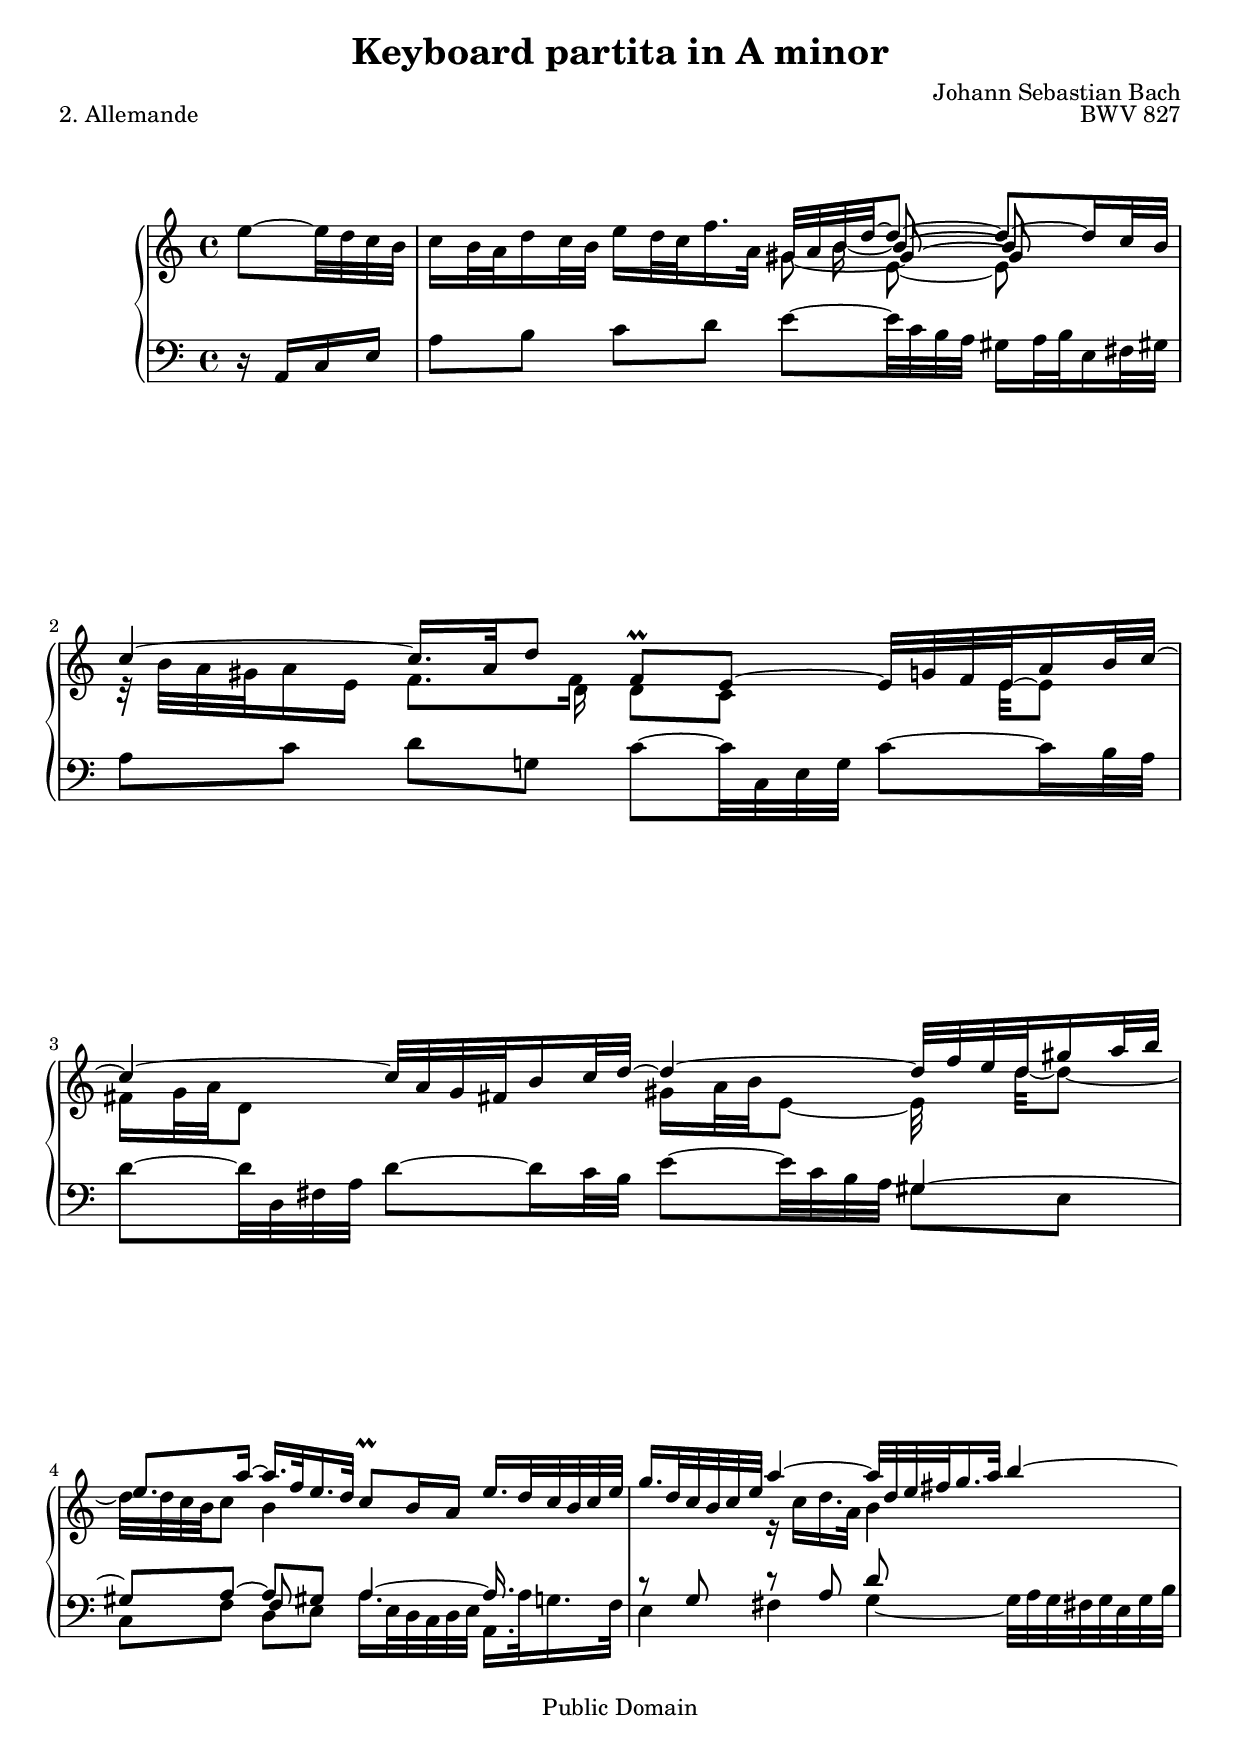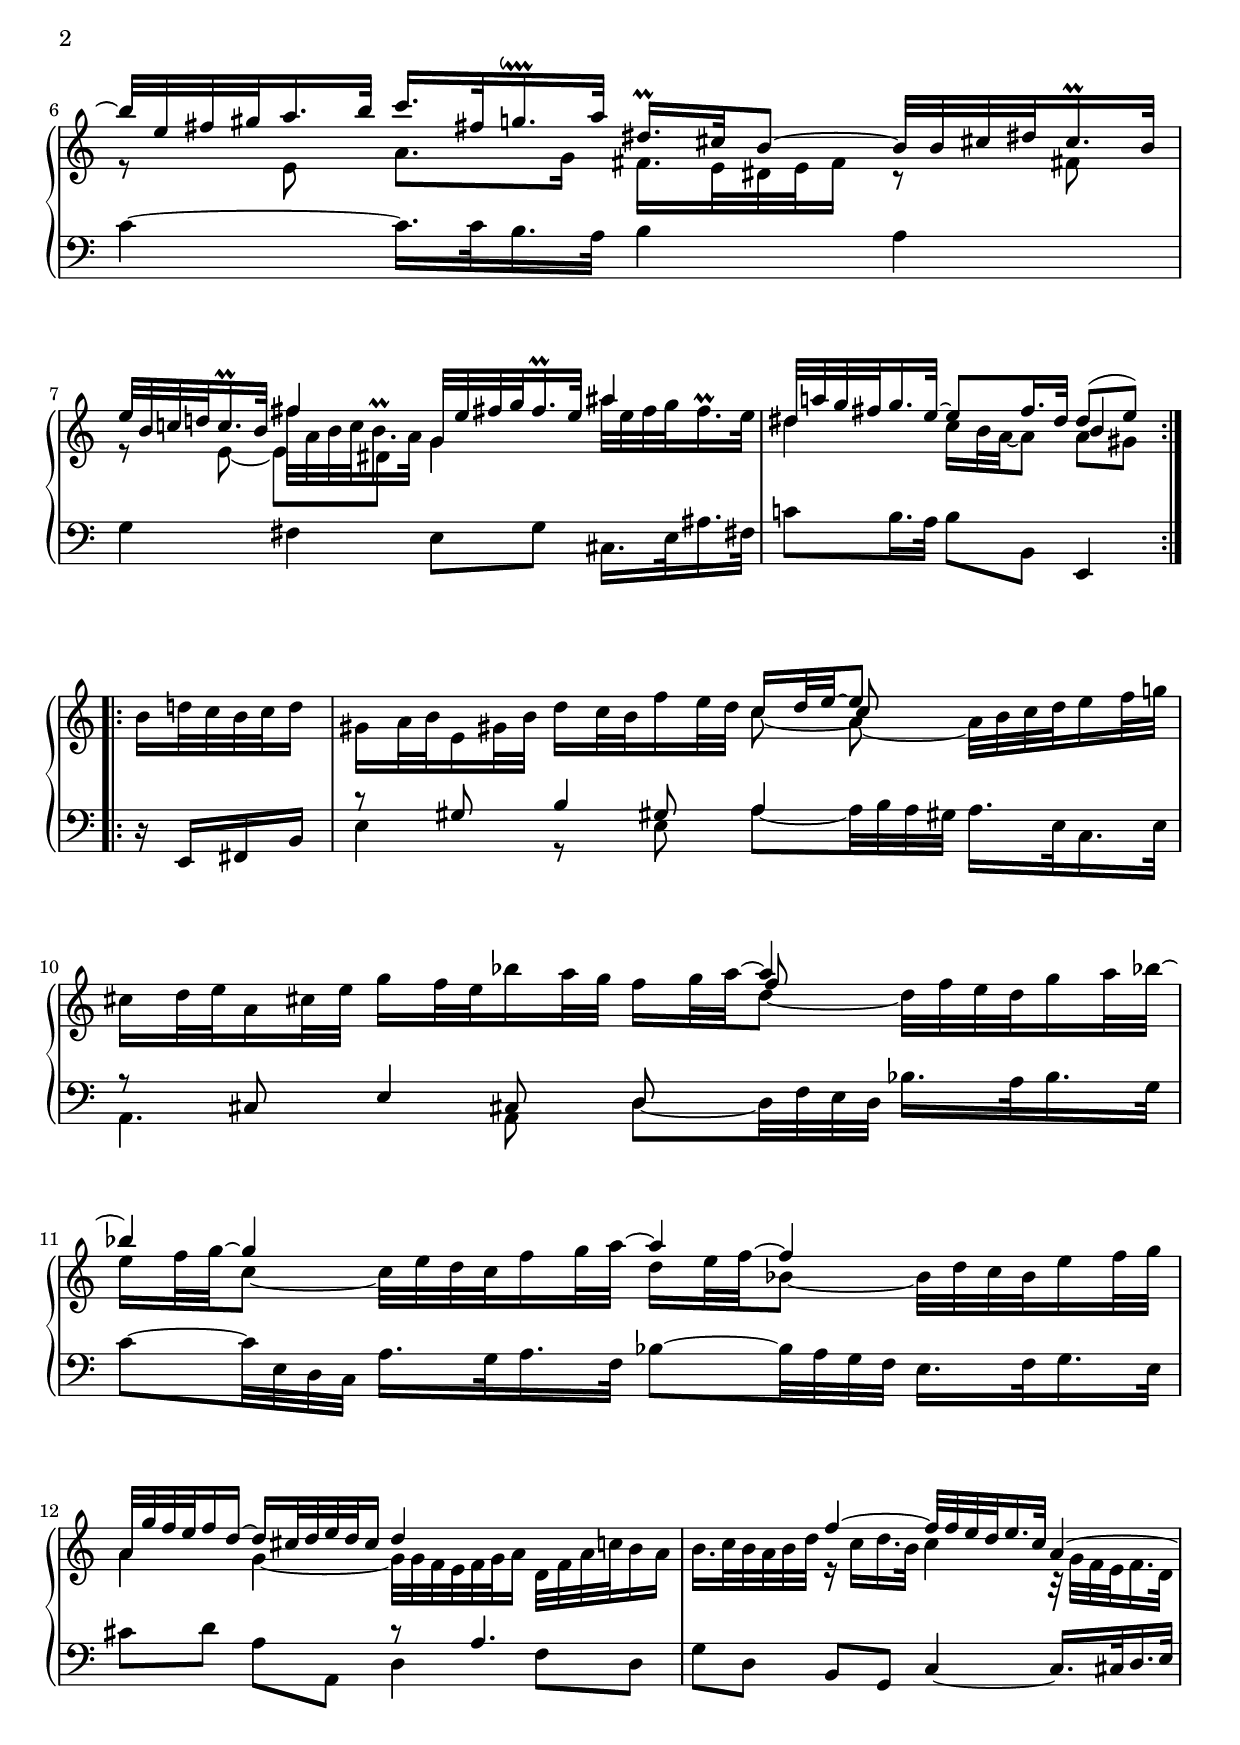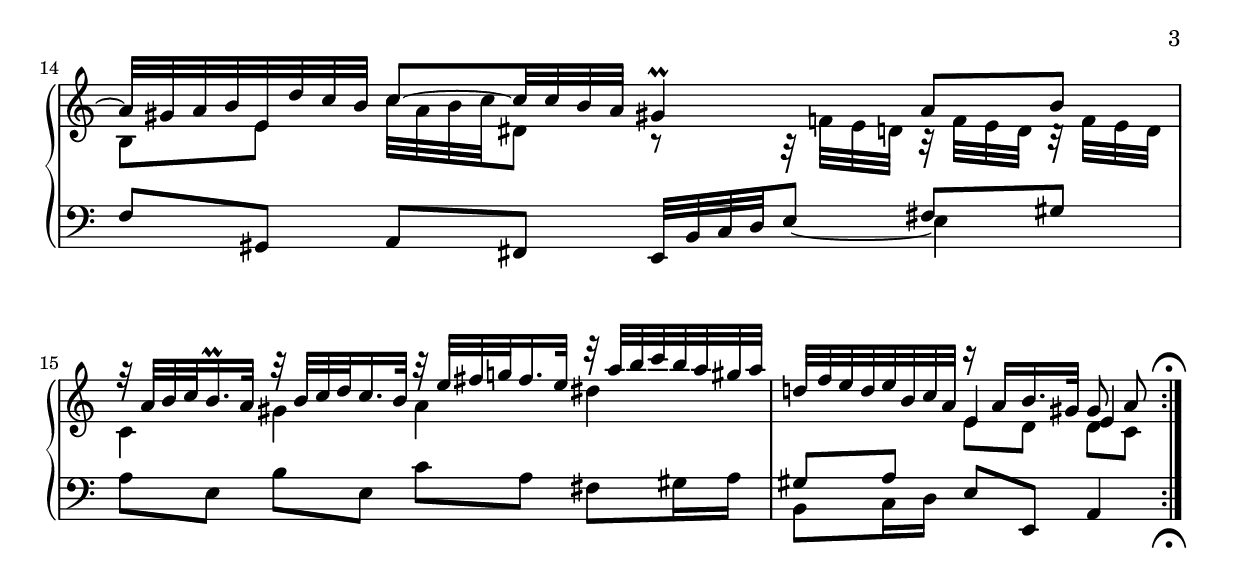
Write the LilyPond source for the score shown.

% This file prints Bach BWV 827, movement 2. Allemande

\version "2.10.33"

\header
{
  title    	    = "Keyboard partita in A minor"
  composer 	    = "Johann Sebastian Bach"
  opus     	    = "BWV 827"
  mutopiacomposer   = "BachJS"
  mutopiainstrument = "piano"
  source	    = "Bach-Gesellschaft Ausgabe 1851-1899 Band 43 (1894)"
  sourceurl         = "http://imslp.org/wiki/Notebook_for_Anna_Magdalena_Bach_(Bach,_Johann_Sebastian)"
  sourceurltwo      = "http://world.std.com/~swmcd/steven/music/bach/Bach-AnnaMagdalena1725.pdf"
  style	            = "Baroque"
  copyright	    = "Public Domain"
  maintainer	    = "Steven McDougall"
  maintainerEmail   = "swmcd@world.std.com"
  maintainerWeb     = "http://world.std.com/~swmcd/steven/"
}

% Acknowledgments
%
% Wolfgang Suppan <wsu@chello.at>

\include "english.ly"

% Beam Count function
bc = #(define-music-function (parser location left right) (integer? integer?)
#{
\set stemLeftBeamCount  = #$left
\set stemRightBeamCount = #$right   
#})

% force-hshift function
hs = #(define-music-function (parser location hshift) (number?)
#{
  \once \override NoteColumn #'force-hshift = #$hshift
#})

longStem = #(define-music-function (parser location length) (number?)
#{
  \once \override Stem #'length = #$length
#})

noStem = 
{ 
  \once \override Stem #'transparent = ##t 
  \once \override Stem #'length      = #12
}


upper = \relative c''
{
  \clef treble 
  \key a \minor

  \repeat volta 2
  {
    \partial 4 e8 ~ e32 d c b |

    % 1
    c16 b32 a d 16 c32 b e16 d32 c f16. a,32 

    << {                          \stemUp   \tieUp   gs32[ a b d         ~                           d 8] \noBeam ~ d 8 ~ d16 c32 b } 
       	 \new Voice { \voiceOne   \stemDown \tieDown s 16    b16 \noBeam ~ \stemUp \shiftOnn  \tieUp \override Stem #'length = #8
                                                                                                     b 8  \noBeam ~ b 8   s8        }

       	 \new Voice { \voiceThree \stemDown \tieDown gs 8        \noBeam ~ \stemUp \shiftOnnn \tieUp gs8  \noBeam ~ gs8   s8        } 
       	 \new Voice { \voiceTwo                      s  8                                            e 8  \noBeam ~ e 8   s8        } >>  |

    % 2
    << {            c'4 ~               c16. a32 d8      f, \prall e ~  e32[ g f e     a16 b32 c] ~ } \\
       {            r32 b[ a gs a16 e]  f8.         f16  d8        c    s4                          } \\
       { \voiceFour s4                  s8. \hs #.4 d16  s4             s16.     \tieUp e32 ~ e8           } >> |
                                                                                 % The source has e8. here, 
					      	                                 % but that's an abuse of notation 
                                                                                 % that LilyPond doesn't support. 
	 					                                      

% Without a line break here, measures 2 and 3 end up on the same line,
% and then the e32 ~ e8 tie in measure 2 gets squeezed down to nothing,
% and I couldn't find a good way to unsqueeze it.
\break

    % 3
    << { c'4 ~              c32[ a g fs! b16 c32 d] ~  d4 ~                d32[ f e d      gs16 a32 b] } \\
       { fs,16[ g32 a d,8]  s4                         gs16[ a32 b e,8] ~  e32  s16 d'32 ~ d8 ~        } >>  |
                                                                                    % The source has d8. here.  
                                                                                    %  cf. measure 2

    % 4
    << { e8.            a16 ~ a16.[ f32 e16. d32] } \\
       { d32[ d c b c8]       b4                  } >> \override Script #'padding = #2
                                                       c8 \prall b16 a e'16.[ \bc #2 #3 d32 \bc #3 #3 c b c e]   |

    % 5
    g16.[ \bc #2 #3 d32 \bc #3 #3 c b c e] << { a4 ~            a32[ d, e fs g16. a32] b4 ~ } \\
          				      { r16 c, d16. a32 b4                     s4   } >> |

% Without a page break here, the downprall in measure 6 gets pushed into the beams in measure 4.
% The score takes 3 pages either way.
\pageBreak

    % 6
    << { b'32[ e, fs gs a16. b32]   c16.[ fs,!32 g16. \downprall a32]  ds,16.[ \prall    cs32          b8] ~      b32[ b cs! ds! cs16. \prall b32] } \\
       { r8             e, \noBeam  a8.               g16              fs 16.[ \bc #2 #3 e32 \bc #3 #3 ds e fs16] r8             fs!               } >> |

    % 7
    << { e'32[ b c! d! c16. \prall b32]  fs'4                            g,32[ e' fs! g fs16. \prall e32]  as4                              } \\
       { s4                              \once \override Beam  #'positions = #'(-5 . -5)
          			         fs32[ a, b c b16. ^\prall a32]  g4                                as'32[ e fs g fs16. ^\prall e32] } \\
       { \voiceFour r8  e,8 \noBeam  ~   \once \override Beam  #'positions = #'(-7 . -7)  
          			         \hs #-1 e8   \hs #.3 ds         s4                                s4                               } >> |

    % 8
    << { ds'32[ a'! g fs g16. e32] ~  e8           fs16. ds32  ds8[( e ]) } \\
       { ds4                          c16[ b32 a ~ a8]         a 8[  gs]  } \\
       { s4                           s4                       b4         } >>
  }

  \repeat volta 2
  {
    \stemDown b16[ d!32 c b c d16] |

    % 9
    << { s4                        s4                    c 16 d32 e32  ~       e8   s4                     } \\
       { gs,16 a32 b e,16 gs!32 b  d16 c32 b f'16 e32 d  s 8                   a8 ~ a32[ b c d e16 f32 g!] } \\
       { \voiceFour s4             s4                    c,8 ~ \noBeam \stemUp c8   s4                     } >> |


    % 10
    << { s4                        s4                     s16 s32 \noStem a'32 ~ \longStem #8 a 8    s8         s16 s32 \noStem bf 32  ~ } \\
       { cs,16 d32 e a,16 cs!32 e  g16 f32 e bf'16 a32 g  f16 g32         a 32                d,8 ~  d32[ f e d g16 a32         bf!  ]   } \\
       { s4                        s4                     s8                                  f 8    s4                                  } >> |

    % 11
    << { bf4                           s8        s16 s32 \noStem a32 ~ a4                               s4                    } \\
       { e16[ f32         g     c,8] ~ c32 e d c f16 g32         a32   d,16[ e32         f32   bf,8] ~  bf32 d c bf e16 f32 g } \\
       { s16  s32 \noStem g32 ~ g 8    s4                              s 16  s32 \noStem f32 ~ f  8     s4                    } >> |

    % 12
    << { a,32[ g' f e f16 d] ~  d[ cs32 d e d cs16]  d4                   s4                 } \\
       { a4                     g4 ~                 g32[ g f e f g a16]  d,32[ f a c b16 a] } >> | 

    % 13
    << { s4                  f'4 ~             f32[ f e d e16. c32]  a4 ~                   } \\
       { b16.[ c32 b a b d]  r16 c16 d16. b32  c4                    r32 g32[ f e f16. d32] } >> | 

    % 14
    << { a'32[ gs a b e, d' c b]  \override Tie #'staff-position = #'1.5
                                  c  8[ ~     c  32 c b a]  gs!4 \prall              a8      b       } \\
       { b,8          e           c'32[ a b c ds, 8]        r8          r32 f!32 e d r f e d r f e d } >> |

    % 15
    << { r32 a'[ b c b16. \prall a32]  r32 b[ c d c16. b32]  r32 e[ fs g! fs16. e32]  r32 a[ b c b a gs a] } \\
       { c,,4                          gs'4                  a4                       ds4                  } >> |
     
    % 16
    << { d!32[ f e d e b c a]  r16 a b16. gs32  gs8 a  } \\
       { s4                    e8[   d]         d[  c] } \\
       { s4                    e4               e4     } >>
  }

  \override Score.RehearsalMark #'break-visibility = #begin-of-line-invisible
  \override Score.RehearsalMark #'extra-offset = #'( -0.6 . 0.0 )
  \mark \markup { \musicglyph #"scripts.ufermata" }
}

lower =
{
  \clef bass
  \key a \minor

  \repeat volta 2
  {
    \partial 4 r16 a,16 c e  				   		       	    	       |
    a8[ b]  c'[ d']  e'[ ~ e'32 c' b a]  gs16[ a32 b e16 fs32 gs!]	       	    	       | % 1
    a8[ c']  d'[ g!]  c'[ ~ c'32 c e g]  c'8 ~ c'16 b32 a      		       	    	       | % 2
    d'8[ ~ d'32 d fs a]  d'8 ~ d'16 c'32 b  e'8[ ~ e'32 c' b a]  << { gs4   ~ } \\
       							            { gs8 e   } >> 	       | % 3
    << { gs8[ a] ~  a[  gs]  \override Staff.NoteCollision #'merge-differently-dotted = ##t
			     a4  ~                                   a 16. s32 s8         } \\
       { c 8[ f]    d[  e ]  a16.[  % The source has a8. here, which is obviously wrong.
			           \bc #2 #3 e32 \bc #3 #3 d c d e]  a,16.[ a32 g16. f32] } \\
       { s4       f8 s8  s4                                      s4                       } >> | % 4
    << { r8 g r a d' s s4                  } \\
       { e4   fs  g ~  g32 a g fs! g e g b } >>                                	    	       | % 5
    c'4 ~ c'16.[ c'32 b16. a32] b4 a                                           	    	       | % 6
    g4  fs  e8[ g]  cs16.[ e32 as16. fs!32]                                    	    	       | % 7
    c'!8 b16. a32 b8 b, e,4
  }

  \repeat volta 2
  {
    % 8
    r16 e,16 fs, b, |

    % 9
    << { r8 gs  b4      a4                 } \\
       { e4     r8 e  8 a8[ ~ a32 b a gs!] } \\
       { s4     s8 gs!8 s4                 } >> a16.[ e32 c16. e32] |

    % 10
    << { r8   cs8 e4        d8    s8         } \\
       { a,4.        a , 8  d8[ ~ d32 f e d] } \\ 
       { s4       s8 cs ! 8 s4               } >> bf16.[ a32 bf16. g32] | 

    % 11
    c'8[ ~ c'32 e d c]  a16.[ g32 a16. f32]  bf8[ ~ bf32 a g f]  e16.[ f32 g16. e32] | 

    % 12
    cs'8[ d'] a[ a,] << { r8 a4.      } \\
		        { d4     f8 d } >> | 

    % 13
    g8[ d]  b,[ g,]  c4 ~  c16.[ cs32 d16. e32] |

    % 14
    << { f8[ gs,]  a,[ fs,]  e,32 b, c d e8 ~  fs8[ gs] } \\
       { s4        s4        s8  \noStem e8 ~  e4       } >> | 

    % 15
    a8[ e]  b[ e]  c'[ a]  fs[ gs16 a] | 

    % 16
    << { gs8[ a]    } \\ 
       { b,8  c16 d } >> e8[ e,]  a,4
  }

  \override Staff.RehearsalMark #'direction = #-1
  \override Score.RehearsalMark #'extra-offset = #'( -0.6 . 0.0 )
  \mark \markup { \musicglyph #"scripts.dfermata" }
}

\score 
{
  \new PianoStaff
  <<
    \new Staff = upper \upper
    \new Staff = lower \lower
  >>
  
  \layout
  {
    \context 
    {
      \Score
      \remove "Mark_engraver"
    }
    \context 
    {
      \Staff
      \consists "Mark_engraver"
    }
  } 

  \header { piece = "2. Allemande" }

  \midi   
  {
    \context 
    {
      \Score
      tempoWholesPerMinute = #(ly:make-moment 40 4)
    }
  }

}
